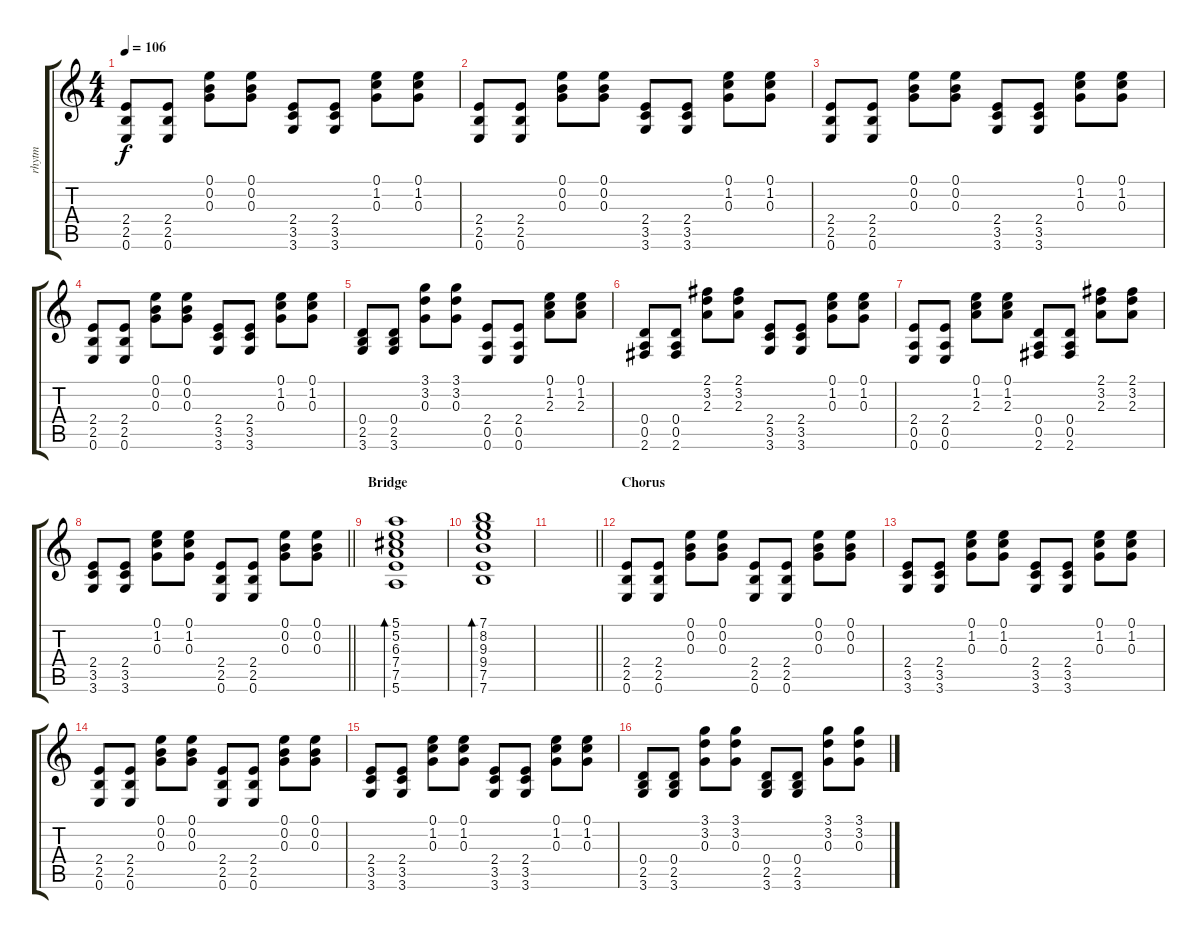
\track ("rhytm" "rhytm") {instrument acousticguitarnylon}
\staff {score tabs}
\tuning (E4 B3 G3 D3 A2 E2) {hide}
\ts (4 4)
\tempo 106
\clef g2
\ks c
(2.4 2.5 0.6).8{dy f} (2.4 2.5 0.6).8 (0.1 0.2 0.3).8 (0.1 0.2 0.3).8 (2.4 3.5 3.6).8 (2.4 3.5 3.6).8 (0.1 1.2 0.3).8 (0.1 1.2 0.3).8 |
(2.4 2.5 0.6).8 (2.4 2.5 0.6).8 (0.1 0.2 0.3).8 (0.1 0.2 0.3).8 (2.4 3.5 3.6).8 (2.4 3.5 3.6).8 (0.1 1.2 0.3).8 (0.1 1.2 0.3).8 |
(2.4 2.5 0.6).8 (2.4 2.5 0.6).8 (0.1 0.2 0.3).8 (0.1 0.2 0.3).8 (2.4 3.5 3.6).8 (2.4 3.5 3.6).8 (0.1 1.2 0.3).8 (0.1 1.2 0.3).8 |
(2.4 2.5 0.6).8 (2.4 2.5 0.6).8 (0.1 0.2 0.3).8 (0.1 0.2 0.3).8 (2.4 3.5 3.6).8 (2.4 3.5 3.6).8 (0.1 1.2 0.3).8 (0.1 1.2 0.3).8 |
(0.4 2.5 3.6).8 (0.4 2.5 3.6).8 (3.1 3.2 0.3).8 (3.1 3.2 0.3).8 (2.4 0.5 0.6).8 (2.4 0.5 0.6).8 (0.1 1.2 2.3).8 (0.1 1.2 2.3).8 |
(0.4 0.5 2.6).8 (0.4 0.5 2.6).8 (2.1 3.2 2.3).8 (2.1 3.2 2.3).8 (2.4 3.5 3.6).8 (2.4 3.5 3.6).8 (0.1 1.2 0.3).8 (0.1 1.2 0.3).8 |
(2.4 0.5 0.6).8 (2.4 0.5 0.6).8 (0.1 1.2 2.3).8 (0.1 1.2 2.3).8 (0.4 0.5 2.6).8 (0.4 0.5 2.6).8 (2.1 3.2 2.3).8 (2.1 3.2 2.3).8 |
\barLineRight lightlight
(2.4 3.5 3.6).8 (2.4 3.5 3.6).8 (0.1 1.2 0.3).8 (0.1 1.2 0.3).8 (2.4 2.5 0.6).8 (2.4 2.5 0.6).8 (0.1 0.2 0.3).8 (0.1 0.2 0.3).8 |
\section ("" "Bridge")
(5.1 5.2 6.3 7.4 7.5 5.6).1{bd 480} |
(7.1 8.2 9.3 9.4 7.5 7.6).1{bd 480} |
\barLineRight lightlight
|
\section ("" "Chorus")
(2.4 2.5 0.6).8 (2.4 2.5 0.6).8 (0.1 0.2 0.3).8 (0.1 0.2 0.3).8 (2.4 2.5 0.6).8 (2.4 2.5 0.6).8 (0.1 0.2 0.3).8 (0.1 0.2 0.3).8 |
(2.4 3.5 3.6).8 (2.4 3.5 3.6).8 (0.1 1.2 0.3).8 (0.1 1.2 0.3).8 (2.4 3.5 3.6).8 (2.4 3.5 3.6).8 (0.1 1.2 0.3).8 (0.1 1.2 0.3).8 |
(2.4 2.5 0.6).8 (2.4 2.5 0.6).8 (0.1 0.2 0.3).8 (0.1 0.2 0.3).8 (2.4 2.5 0.6).8 (2.4 2.5 0.6).8 (0.1 0.2 0.3).8 (0.1 0.2 0.3).8 |
(2.4 3.5 3.6).8 (2.4 3.5 3.6).8 (0.1 1.2 0.3).8 (0.1 1.2 0.3).8 (2.4 3.5 3.6).8 (2.4 3.5 3.6).8 (0.1 1.2 0.3).8 (0.1 1.2 0.3).8 |
(0.4 2.5 3.6).8 (0.4 2.5 3.6).8 (3.1 3.2 0.3).8 (3.1 3.2 0.3).8 (0.4 2.5 3.6).8 (0.4 2.5 3.6).8 (3.1 3.2 0.3).8 (3.1 3.2 0.3).8
